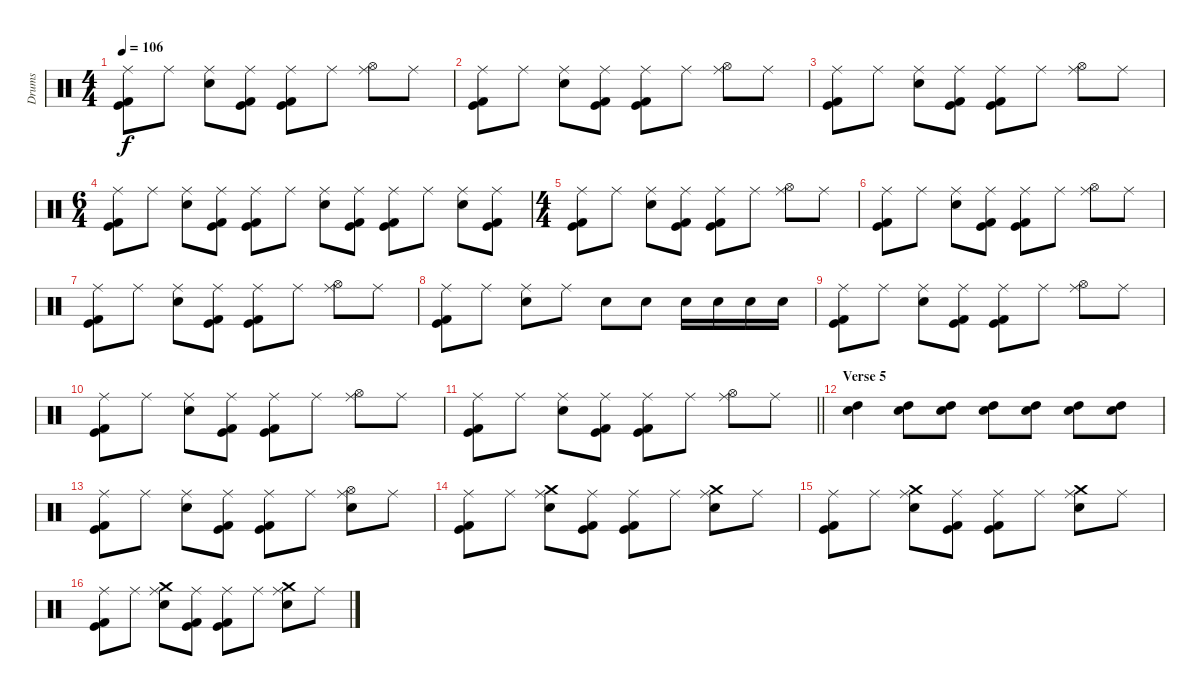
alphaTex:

\track ("Drums" "Drums") {instrument percussion}
\staff {score}
\articulation defaults
\ts (4 4)
\tempo 106
\clef neutral
\ks c
("Ride (middle)" "Kick (hit)" "Kick (hit) 2").8{dy f} "Ride (middle)".8 ("Ride (middle)" "Snare (hit) 2").8 ("Ride (middle)" "Kick (hit)" "Kick (hit) 2").8 ("Ride (middle)" "Kick (hit)" "Kick (hit) 2").8 "Ride (middle)".8 ("Ride (middle)" "Hi-Hat (open)").8 "Ride (middle)".8 |
("Ride (middle)" "Kick (hit)" "Kick (hit) 2").8 "Ride (middle)".8 ("Ride (middle)" "Snare (hit) 2").8 ("Ride (middle)" "Kick (hit)" "Kick (hit) 2").8 ("Ride (middle)" "Kick (hit)" "Kick (hit) 2").8 "Ride (middle)".8 ("Ride (middle)" "Hi-Hat (open)").8 "Ride (middle)".8 |
("Ride (middle)" "Kick (hit)" "Kick (hit) 2").8 "Ride (middle)".8 ("Ride (middle)" "Snare (hit) 2").8 ("Ride (middle)" "Kick (hit)" "Kick (hit) 2").8 ("Ride (middle)" "Kick (hit)" "Kick (hit) 2").8 "Ride (middle)".8 ("Ride (middle)" "Hi-Hat (open)").8 "Ride (middle)".8 |
\ts (6 4)
("Ride (middle)" "Kick (hit)" "Kick (hit) 2").8 "Ride (middle)".8 ("Ride (middle)" "Snare (hit) 2").8 ("Ride (middle)" "Kick (hit)" "Kick (hit) 2").8 ("Ride (middle)" "Kick (hit)" "Kick (hit) 2").8 "Ride (middle)".8 ("Ride (middle)" "Snare (hit) 2").8 ("Ride (middle)" "Kick (hit)" "Kick (hit) 2").8 ("Ride (middle)" "Kick (hit)" "Kick (hit) 2").8 "Ride (middle)".8 ("Ride (middle)" "Snare (hit) 2").8 ("Ride (middle)" "Kick (hit)" "Kick (hit) 2").8 |
\ts (4 4)
("Ride (middle)" "Kick (hit)" "Kick (hit) 2").8 "Ride (middle)".8 ("Ride (middle)" "Snare (hit) 2").8 ("Ride (middle)" "Kick (hit)" "Kick (hit) 2").8 ("Ride (middle)" "Kick (hit)" "Kick (hit) 2").8 "Ride (middle)".8 ("Ride (middle)" "Hi-Hat (open)").8 "Ride (middle)".8 |
("Ride (middle)" "Kick (hit)" "Kick (hit) 2").8 "Ride (middle)".8 ("Ride (middle)" "Snare (hit) 2").8 ("Ride (middle)" "Kick (hit)" "Kick (hit) 2").8 ("Ride (middle)" "Kick (hit)" "Kick (hit) 2").8 "Ride (middle)".8 ("Ride (middle)" "Hi-Hat (open)").8 "Ride (middle)".8 |
("Ride (middle)" "Kick (hit)" "Kick (hit) 2").8 "Ride (middle)".8 ("Ride (middle)" "Snare (hit) 2").8 ("Ride (middle)" "Kick (hit)" "Kick (hit) 2").8 ("Ride (middle)" "Kick (hit)" "Kick (hit) 2").8 "Ride (middle)".8 ("Ride (middle)" "Hi-Hat (open)").8 "Ride (middle)".8 |
("Ride (middle)" "Kick (hit) 2" "Kick (hit)").8 "Ride (middle)".8 ("Ride (middle)" "Snare (hit) 2").8 "Ride (middle)".8 "Snare (hit) 2".8 "Snare (hit) 2".8 "Snare (hit) 2".16 "Snare (hit) 2".16 "Snare (hit) 2".16 "Snare (hit) 2".16 |
("Ride (middle)" "Kick (hit)" "Kick (hit) 2").8 "Ride (middle)".8 ("Ride (middle)" "Snare (hit) 2").8 ("Ride (middle)" "Kick (hit)" "Kick (hit) 2").8 ("Ride (middle)" "Kick (hit)" "Kick (hit) 2").8 "Ride (middle)".8 ("Ride (middle)" "Hi-Hat (open)").8 "Ride (middle)".8 |
("Ride (middle)" "Kick (hit)" "Kick (hit) 2").8 "Ride (middle)".8 ("Ride (middle)" "Snare (hit) 2").8 ("Ride (middle)" "Kick (hit)" "Kick (hit) 2").8 ("Ride (middle)" "Kick (hit)" "Kick (hit) 2").8 "Ride (middle)".8 ("Ride (middle)" "Hi-Hat (open)").8 "Ride (middle)".8 |
\barLineRight lightlight
("Ride (middle)" "Kick (hit)" "Kick (hit) 2").8 "Ride (middle)".8 ("Ride (middle)" "Snare (hit) 2").8 ("Ride (middle)" "Kick (hit)" "Kick (hit) 2").8 ("Ride (middle)" "Kick (hit)" "Kick (hit) 2").8 "Ride (middle)".8 ("Ride (middle)" "Hi-Hat (open)").8 "Ride (middle)".8 |
\section ("" "Verse 5")
("High Tom (hit)" "Snare (hit) 2").4 ("High Tom (hit)" "Snare (hit) 2").8 ("High Tom (hit)" "Snare (hit) 2").8 ("High Tom (hit)" "Snare (hit) 2").8 ("High Tom (hit)" "Snare (hit) 2").8 ("High Tom (hit)" "Snare (hit) 2").8 ("High Tom (hit)" "Snare (hit) 2").8 |
("Ride (middle)" "Kick (hit)" "Kick (hit) 2").8 "Ride (middle)".8 ("Ride (middle)" "Snare (hit) 2").8 ("Ride (middle)" "Kick (hit)" "Kick (hit) 2").8 ("Ride (middle)" "Kick (hit)" "Kick (hit) 2").8 "Ride (middle)".8 ("Ride (middle)" "Snare (hit) 2" "Hi-Hat (open)").8 "Ride (middle)".8 |
("Ride (middle)" "Kick (hit)" "Kick (hit) 2").8 "Ride (middle)".8 ("Ride (middle)" "Snare (hit) 2" "Crash medium (hit)").8 ("Ride (middle)" "Kick (hit)" "Kick (hit) 2").8 ("Ride (middle)" "Kick (hit)" "Kick (hit) 2").8 "Ride (middle)".8 ("Ride (middle)" "Snare (hit) 2" "Crash medium (hit)").8 "Ride (middle)".8 |
("Ride (middle)" "Kick (hit)" "Kick (hit) 2").8 "Ride (middle)".8 ("Ride (middle)" "Snare (hit) 2" "Crash medium (hit)").8 ("Ride (middle)" "Kick (hit)" "Kick (hit) 2").8 ("Ride (middle)" "Kick (hit)" "Kick (hit) 2").8 "Ride (middle)".8 ("Ride (middle)" "Snare (hit) 2" "Crash medium (hit)").8 "Ride (middle)".8 |
("Ride (middle)" "Kick (hit)" "Kick (hit) 2").8 "Ride (middle)".8 ("Ride (middle)" "Snare (hit) 2" "Crash medium (hit)").8 ("Ride (middle)" "Kick (hit)" "Kick (hit) 2").8 ("Ride (middle)" "Kick (hit)" "Kick (hit) 2").8 "Ride (middle)".8 ("Ride (middle)" "Snare (hit) 2" "Crash medium (hit)").8 "Ride (middle)".8
